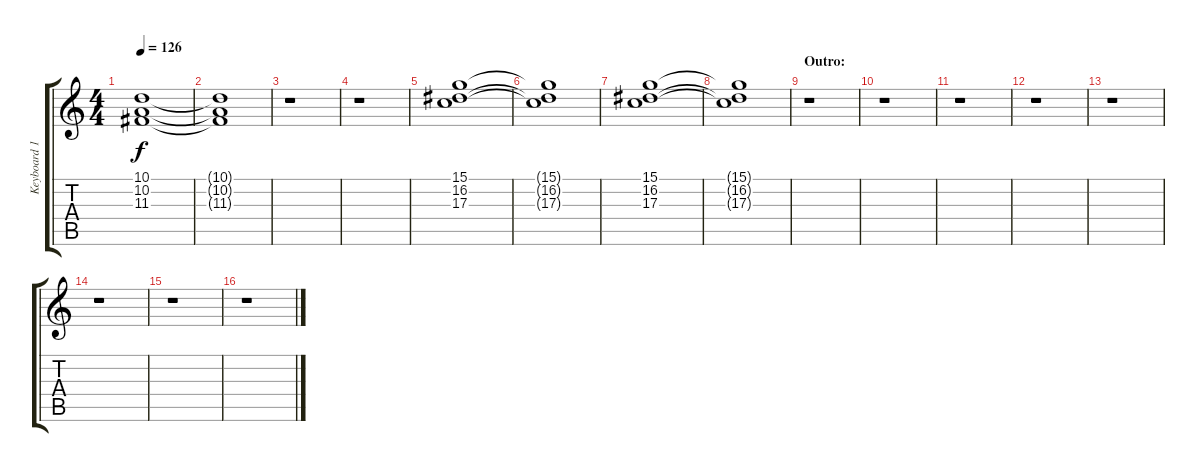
\track ("Keyboard 1" "Keyboard 1") {instrument cello}
\staff {score tabs}
\tuning (E4 B3 G3 D3 A2 E2) {hide}
\ts (4 4)
\tempo 126
\clef g2
\ks c
(10.1 10.2 11.3).1{dy f} |
(10.1{t} 10.2{t} 11.3{t}).1 |
r.1 |
r.1 |
(15.1 16.2 17.3).1 |
(15.1{t} 16.2{t} 17.3{t}).1 |
(15.1 16.2 17.3).1 |
(15.1{t} 16.2{t} 17.3{t}).1 |
\section ("" "Outro:")
r.1 |
r.1 |
r.1 |
r.1 |
r.1 |
r.1 |
r.1 |
r.1
